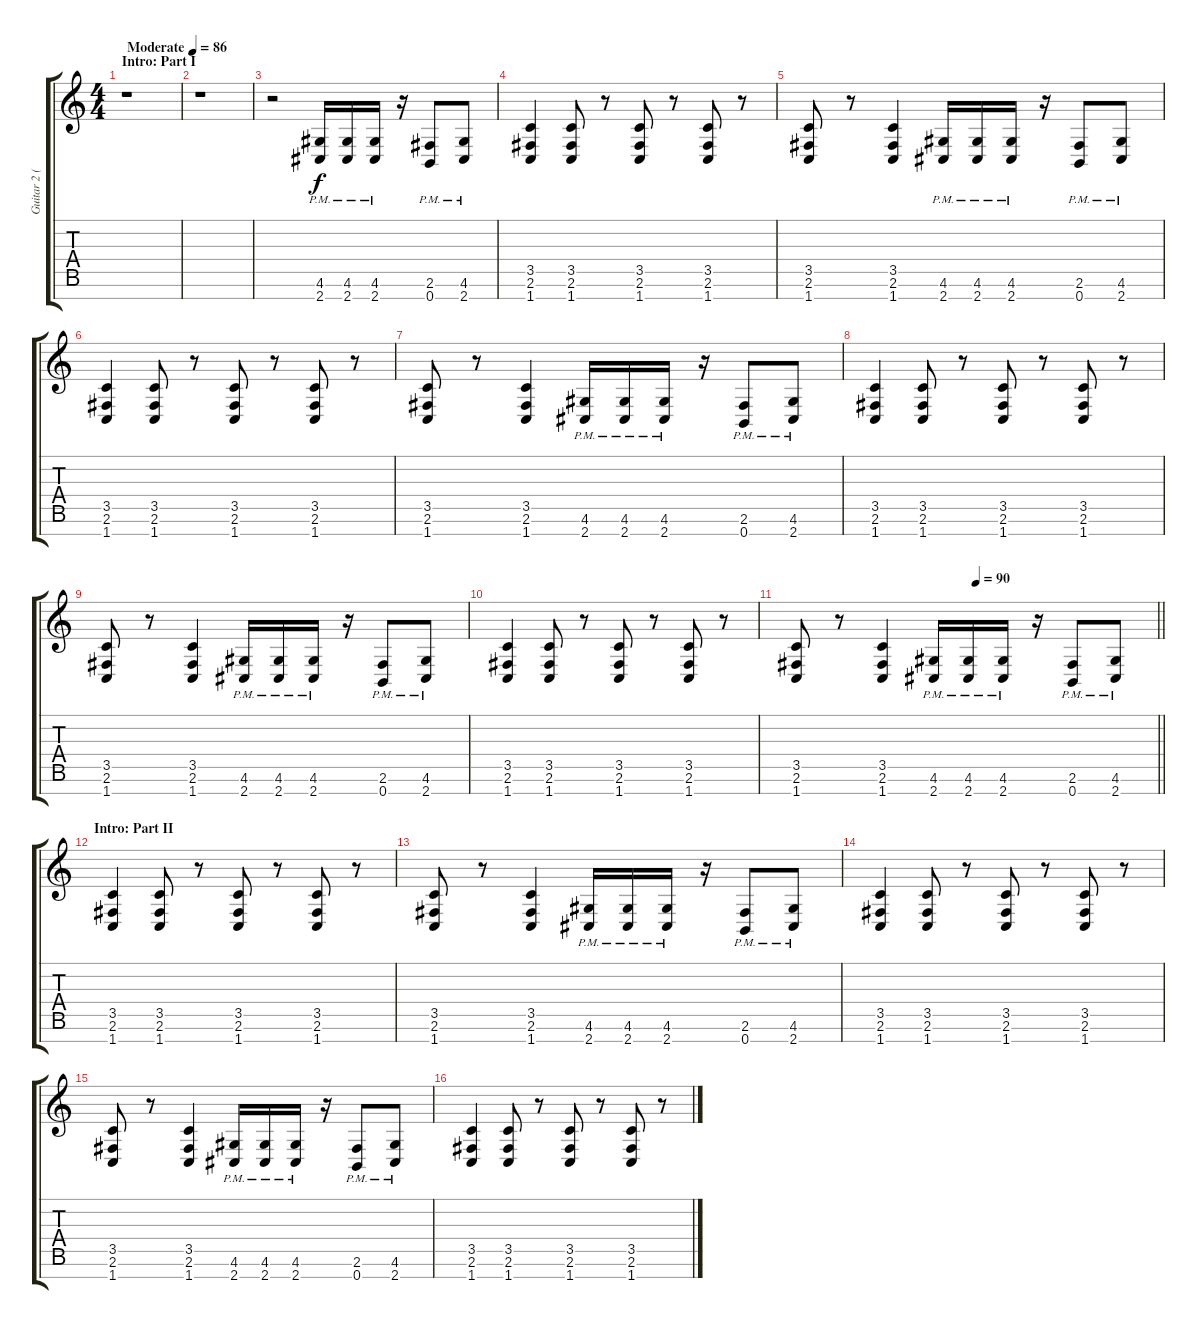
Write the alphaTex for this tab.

\track ("Guitar 2 (Distortion)" "Guitar 2 (") {instrument distortionguitar}
\staff {score tabs}
\tuning (E4 B3 G3 D3 A2 E2 B1) {hide}
\ts (4 4)
\section ("" "Intro: Part I")
\tempo (86 "Moderate")
\clef g2
\ks c
r.1{dy f instrument distortionguitar} |
r.1 |
r.2 (4.6{pm} 2.7{pm}).16 (4.6{pm} 2.7{pm}).16 (4.6{pm} 2.7{pm}).16 r.16 (2.6{pm} 0.7{pm}).8 (4.6{pm} 2.7{pm}).8 |
(3.5 2.6 1.7).4 (3.5 2.6 1.7).8 r.8 (3.5 2.6 1.7).8 r.8 (3.5 2.6 1.7).8 r.8 |
(3.5 2.6 1.7).8 r.8 (3.5 2.6 1.7).4 (4.6{pm} 2.7{pm}).16 (4.6{pm} 2.7{pm}).16 (4.6{pm} 2.7{pm}).16 r.16 (2.6{pm} 0.7{pm}).8 (4.6{pm} 2.7{pm}).8 |
(3.5 2.6 1.7).4 (3.5 2.6 1.7).8 r.8 (3.5 2.6 1.7).8 r.8 (3.5 2.6 1.7).8 r.8 |
(3.5 2.6 1.7).8 r.8 (3.5 2.6 1.7).4 (4.6{pm} 2.7{pm}).16 (4.6{pm} 2.7{pm}).16 (4.6{pm} 2.7{pm}).16 r.16 (2.6{pm} 0.7{pm}).8 (4.6{pm} 2.7{pm}).8 |
(3.5 2.6 1.7).4 (3.5 2.6 1.7).8 r.8 (3.5 2.6 1.7).8 r.8 (3.5 2.6 1.7).8 r.8 |
(3.5 2.6 1.7).8 r.8 (3.5 2.6 1.7).4 (4.6{pm} 2.7{pm}).16 (4.6{pm} 2.7{pm}).16 (4.6{pm} 2.7{pm}).16 r.16 (2.6{pm} 0.7{pm}).8 (4.6{pm} 2.7{pm}).8 |
(3.5 2.6 1.7).4 (3.5 2.6 1.7).8 r.8 (3.5 2.6 1.7).8 r.8 (3.5 2.6 1.7).8 r.8 |
\tempo (90 0.5)
\barLineRight lightlight
(3.5 2.6 1.7).8 r.8 (3.5 2.6 1.7).4 (4.6{pm} 2.7{pm}).16 (4.6{pm} 2.7{pm}).16 (4.6{pm} 2.7{pm}).16 r.16 (2.6{pm} 0.7{pm}).8 (4.6{pm} 2.7{pm}).8 |
\section ("" "Intro: Part II")
(3.5 2.6 1.7).4 (3.5 2.6 1.7).8 r.8 (3.5 2.6 1.7).8 r.8 (3.5 2.6 1.7).8 r.8 |
(3.5 2.6 1.7).8 r.8 (3.5 2.6 1.7).4 (4.6{pm} 2.7{pm}).16 (4.6{pm} 2.7{pm}).16 (4.6{pm} 2.7{pm}).16 r.16 (2.6{pm} 0.7{pm}).8 (4.6{pm} 2.7{pm}).8 |
(3.5 2.6 1.7).4 (3.5 2.6 1.7).8 r.8 (3.5 2.6 1.7).8 r.8 (3.5 2.6 1.7).8 r.8 |
(3.5 2.6 1.7).8 r.8 (3.5 2.6 1.7).4 (4.6{pm} 2.7{pm}).16 (4.6{pm} 2.7{pm}).16 (4.6{pm} 2.7{pm}).16 r.16 (2.6{pm} 0.7{pm}).8 (4.6{pm} 2.7{pm}).8 |
(3.5 2.6 1.7).4 (3.5 2.6 1.7).8 r.8 (3.5 2.6 1.7).8 r.8 (3.5 2.6 1.7).8 r.8
